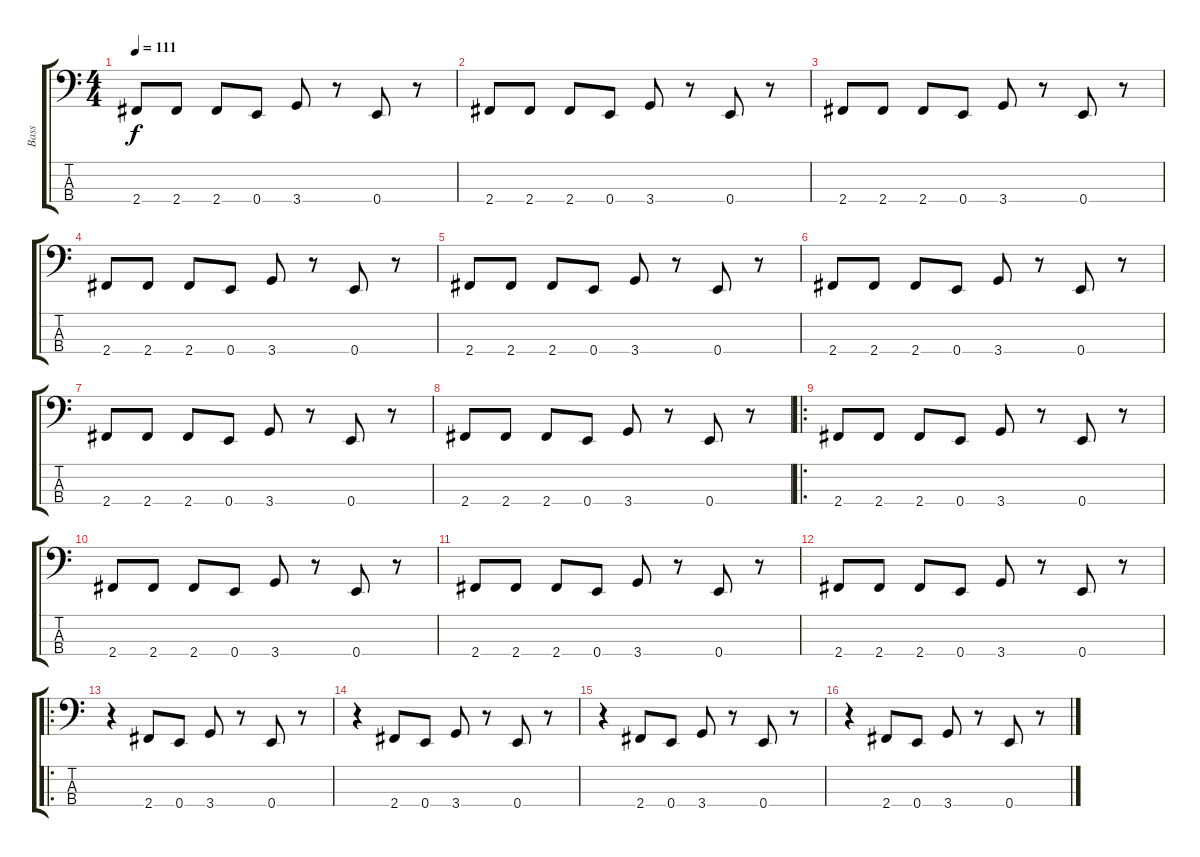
\track ("Bass" "Bass") {instrument electricbassfinger}
\staff {score tabs}
\tuning (G2 D2 A1 E1) {hide}
\ts (4 4)
\tempo 111
\clef f4
\ks c
2.4.8{dy f} 2.4.8 2.4.8 0.4.8 3.4.8 r.8 0.4.8 r.8 |
2.4.8 2.4.8 2.4.8 0.4.8 3.4.8 r.8 0.4.8 r.8 |
2.4.8 2.4.8 2.4.8 0.4.8 3.4.8 r.8 0.4.8 r.8 |
2.4.8 2.4.8 2.4.8 0.4.8 3.4.8 r.8 0.4.8 r.8 |
2.4.8 2.4.8 2.4.8 0.4.8 3.4.8 r.8 0.4.8 r.8 |
2.4.8 2.4.8 2.4.8 0.4.8 3.4.8 r.8 0.4.8 r.8 |
2.4.8 2.4.8 2.4.8 0.4.8 3.4.8 r.8 0.4.8 r.8 |
2.4.8 2.4.8 2.4.8 0.4.8 3.4.8 r.8 0.4.8 r.8 |
\ro
2.4.8 2.4.8 2.4.8 0.4.8 3.4.8 r.8 0.4.8 r.8 |
2.4.8 2.4.8 2.4.8 0.4.8 3.4.8 r.8 0.4.8 r.8 |
2.4.8 2.4.8 2.4.8 0.4.8 3.4.8 r.8 0.4.8 r.8 |
2.4.8 2.4.8 2.4.8 0.4.8 3.4.8 r.8 0.4.8 r.8 |
\ro
r.4 2.4.8 0.4.8 3.4.8 r.8 0.4.8 r.8 |
r.4 2.4.8 0.4.8 3.4.8 r.8 0.4.8 r.8 |
r.4 2.4.8 0.4.8 3.4.8 r.8 0.4.8 r.8 |
r.4 2.4.8 0.4.8 3.4.8 r.8 0.4.8 r.8
